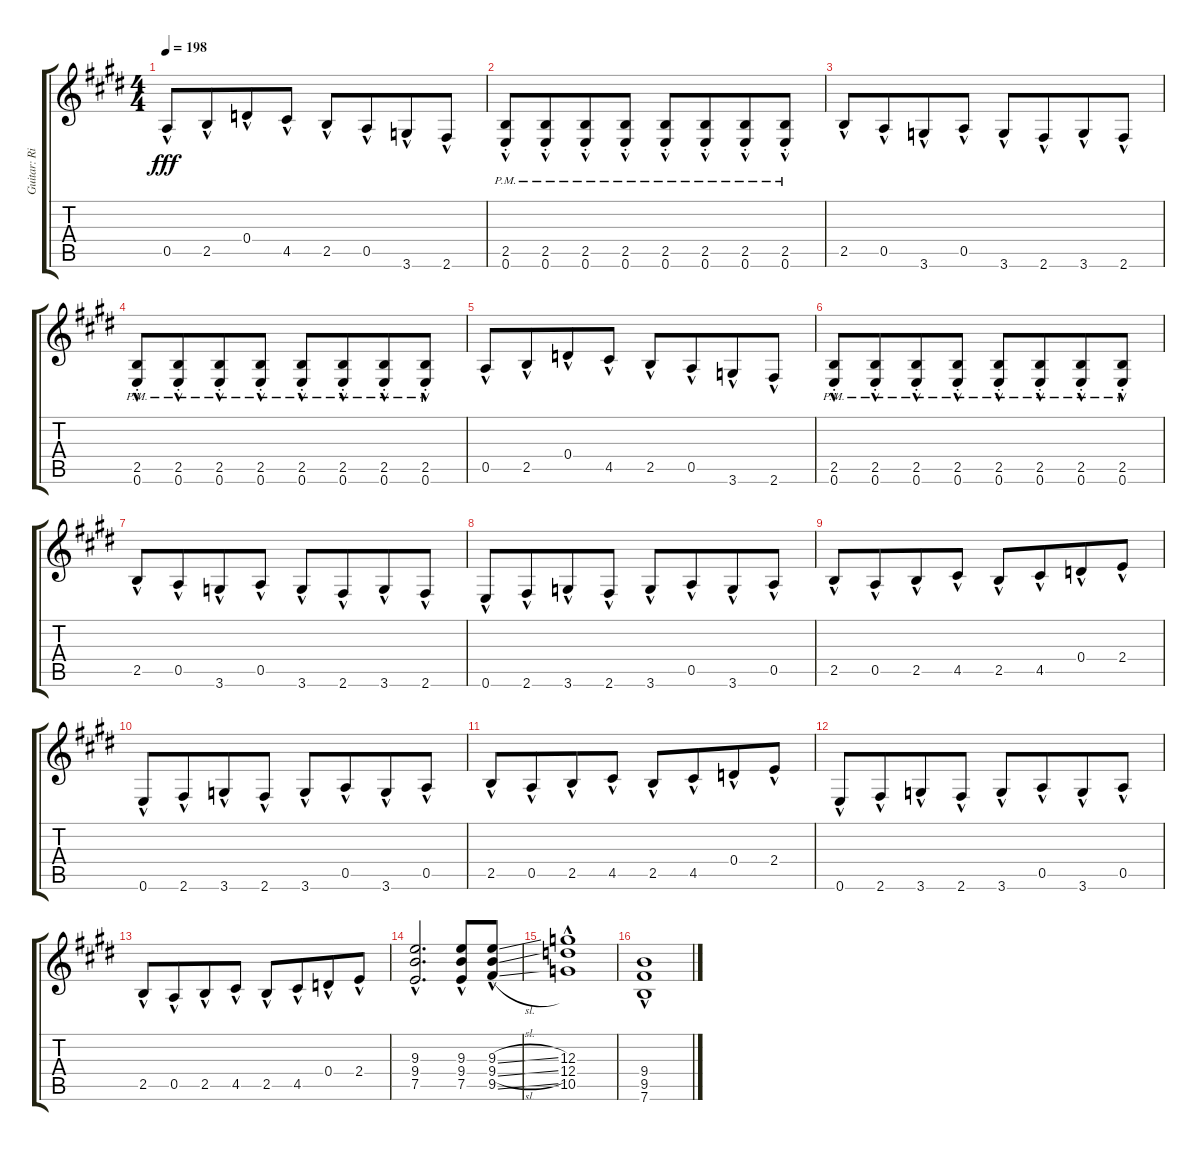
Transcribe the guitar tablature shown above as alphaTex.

\track ("Guitar: Rik" "Guitar: Ri") {instrument distortionguitar}
\staff {score tabs}
\tuning (E4 B3 G3 D3 A2 E2) {hide}
\ts (4 4)
\tempo 198
\clef g2
\ks e
0.5{hac}.8{dy fff} 2.5{hac}.8{beam merge} 0.4{hac}.8 4.5{hac}.8 2.5{hac}.8 0.5{hac}.8{beam merge} 3.6{hac}.8 2.6{hac}.8 |
(2.5{hac pm st} 0.6{hac pm st}).8 (2.5{hac pm st} 0.6{hac pm st}).8{beam merge} (2.5{hac pm st} 0.6{hac pm st}).8 (2.5{hac pm st} 0.6{hac pm st}).8 (2.5{hac pm st} 0.6{hac pm st}).8 (2.5{hac pm st} 0.6{hac pm st}).8{beam merge} (2.5{hac pm st} 0.6{hac pm st}).8 (2.5{hac pm st} 0.6{hac pm st}).8 |
2.5{hac}.8 0.5{hac}.8{beam merge} 3.6{hac}.8 0.5{hac}.8 3.6{hac}.8 2.6{hac}.8{beam merge} 3.6{hac}.8 2.6{hac}.8 |
(2.5{hac pm st} 0.6{hac pm st}).8 (2.5{hac pm st} 0.6{hac pm st}).8{beam merge} (2.5{hac pm st} 0.6{hac pm st}).8 (2.5{hac pm st} 0.6{hac pm st}).8 (2.5{hac pm st} 0.6{hac pm st}).8 (2.5{hac pm st} 0.6{hac pm st}).8{beam merge} (2.5{hac pm st} 0.6{hac pm st}).8 (2.5{hac pm st} 0.6{hac pm st}).8 |
0.5{hac}.8 2.5{hac}.8{beam merge} 0.4{hac}.8 4.5{hac}.8 2.5{hac}.8 0.5{hac}.8{beam merge} 3.6{hac}.8 2.6{hac}.8 |
(2.5{hac pm st} 0.6{hac pm st}).8 (2.5{hac pm st} 0.6{hac pm st}).8{beam merge} (2.5{hac pm st} 0.6{hac pm st}).8 (2.5{hac pm st} 0.6{hac pm st}).8 (2.5{hac pm st} 0.6{hac pm st}).8 (2.5{hac pm st} 0.6{hac pm st}).8{beam merge} (2.5{hac pm st} 0.6{hac pm st}).8 (2.5{hac pm st} 0.6{hac pm st}).8 |
2.5{hac}.8 0.5{hac}.8{beam merge} 3.6{hac}.8 0.5{hac}.8 3.6{hac}.8 2.6{hac}.8{beam merge} 3.6{hac}.8 2.6{hac}.8 |
0.6{hac}.8 2.6{hac}.8{beam merge} 3.6{hac}.8 2.6{hac}.8 3.6{hac}.8 0.5{hac}.8{beam merge} 3.6{hac}.8 0.5{hac}.8 |
2.5{hac}.8 0.5{hac}.8{beam merge} 2.5{hac}.8 4.5{hac}.8 2.5{hac}.8 4.5{hac}.8{beam merge} 0.4{hac}.8 2.4{hac}.8 |
0.6{hac}.8 2.6{hac}.8{beam merge} 3.6{hac}.8 2.6{hac}.8 3.6{hac}.8 0.5{hac}.8{beam merge} 3.6{hac}.8 0.5{hac}.8 |
2.5{hac}.8 0.5{hac}.8{beam merge} 2.5{hac}.8 4.5{hac}.8 2.5{hac}.8 4.5{hac}.8{beam merge} 0.4{hac}.8 2.4{hac}.8 |
0.6{hac}.8 2.6{hac}.8{beam merge} 3.6{hac}.8 2.6{hac}.8 3.6{hac}.8 0.5{hac}.8{beam merge} 3.6{hac}.8 0.5{hac}.8 |
2.5{hac}.8 0.5{hac}.8{beam merge} 2.5{hac}.8 4.5{hac}.8 2.5{hac}.8 4.5{hac}.8{beam merge} 0.4{hac}.8 2.4{hac}.8 |
(9.3{hac} 9.4{hac} 7.5{hac}).2{d} (9.3{hac} 9.4{hac} 7.5{hac}).8 (9.3{sl hac} 9.4{sl hac} 9.5{sl hac}).8 |
(12.3{hac} 12.4{hac} 10.5{hac}).1 |
(9.4{hac} 9.5{hac} 7.6{hac}).1
